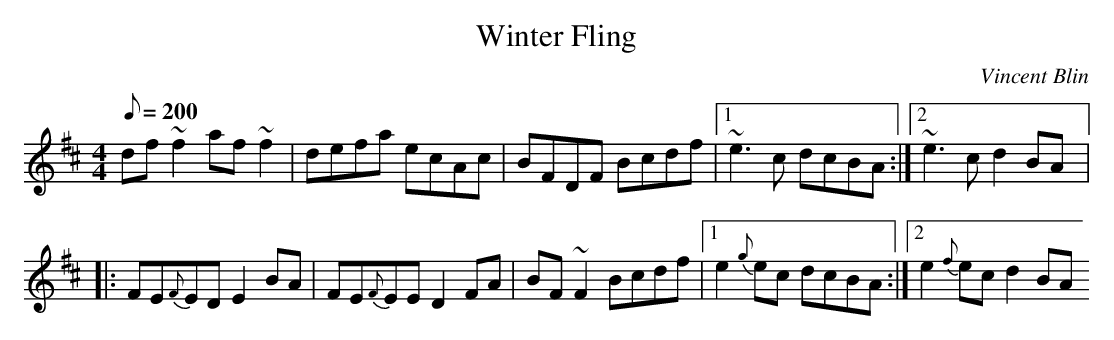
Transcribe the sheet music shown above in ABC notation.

X:1
T:Winter Fling
M:4/4
L:1/8
Q:200
C:Vincent Blin
K:D
df~f2 af~f2|defa ecAc|BFDF Bcdf|1~e3c dcBA:|2~e3c d2BA|:
FE{F}ED E2BA|FE{F}EE D2FA|BF~F2 Bcdf |1e2{g}ec dcBA:|2e2{f}ec d2BA
